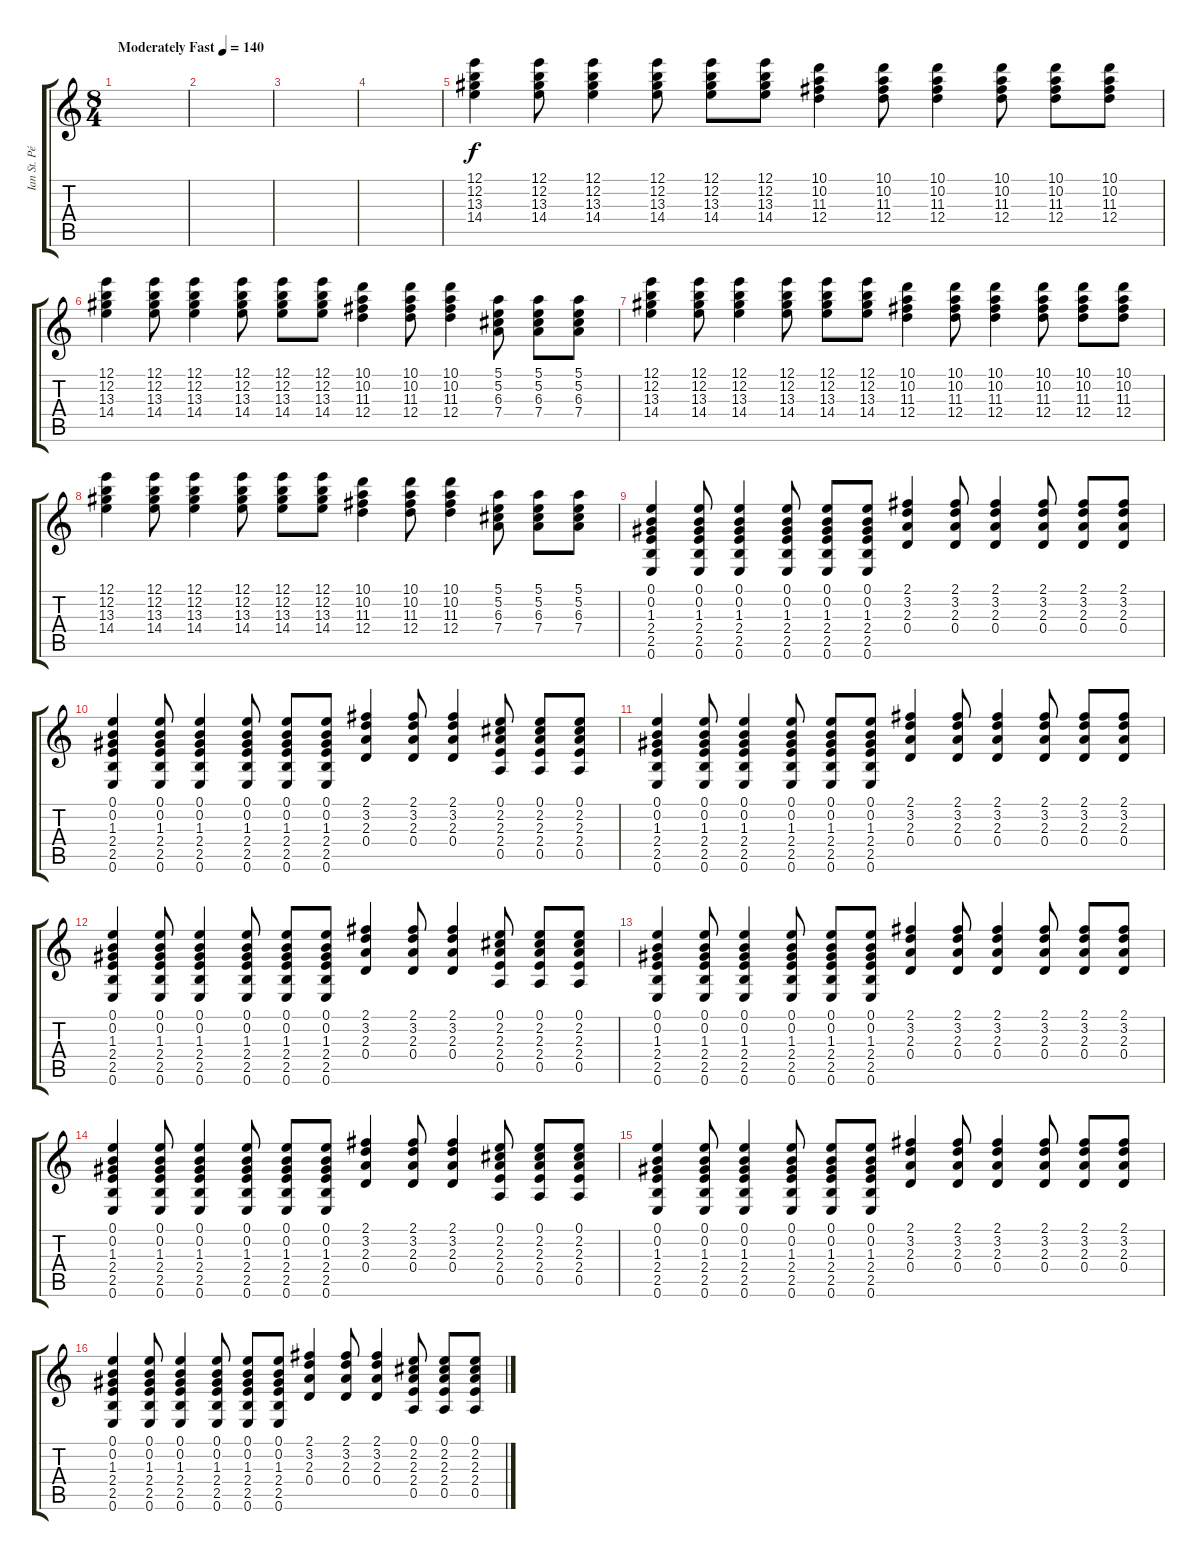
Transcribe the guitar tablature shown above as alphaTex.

\track ("Ian St. Pé" "Ian St. Pé") {instrument distortionguitar}
\staff {score tabs}
\tuning (E4 B3 G3 D3 A2 E2) {hide}
\ts (8 4)
\tempo (140 "Moderately Fast")
\clef g2
\ks c
|
|
|
|
(12.1 12.2 13.3 14.4).4 (12.1 12.2 13.3 14.4).8 (12.1 12.2 13.3 14.4).4 (12.1 12.2 13.3 14.4).8 (12.1 12.2 13.3 14.4).8 (12.1 12.2 13.3 14.4).8 (10.1 10.2 11.3 12.4).4 (10.1 10.2 11.3 12.4).8 (10.1 10.2 11.3 12.4).4 (10.1 10.2 11.3 12.4).8 (10.1 10.2 11.3 12.4).8 (10.1 10.2 11.3 12.4).8 |
(12.1 12.2 13.3 14.4).4 (12.1 12.2 13.3 14.4).8 (12.1 12.2 13.3 14.4).4 (12.1 12.2 13.3 14.4).8 (12.1 12.2 13.3 14.4).8 (12.1 12.2 13.3 14.4).8 (10.1 10.2 11.3 12.4).4 (10.1 10.2 11.3 12.4).8 (10.1 10.2 11.3 12.4).4 (5.1 5.2 6.3 7.4).8 (5.1 5.2 6.3 7.4).8 (5.1 5.2 6.3 7.4).8 |
(12.1 12.2 13.3 14.4).4 (12.1 12.2 13.3 14.4).8 (12.1 12.2 13.3 14.4).4 (12.1 12.2 13.3 14.4).8 (12.1 12.2 13.3 14.4).8 (12.1 12.2 13.3 14.4).8 (10.1 10.2 11.3 12.4).4 (10.1 10.2 11.3 12.4).8 (10.1 10.2 11.3 12.4).4 (10.1 10.2 11.3 12.4).8 (10.1 10.2 11.3 12.4).8 (10.1 10.2 11.3 12.4).8 |
(12.1 12.2 13.3 14.4).4 (12.1 12.2 13.3 14.4).8 (12.1 12.2 13.3 14.4).4 (12.1 12.2 13.3 14.4).8 (12.1 12.2 13.3 14.4).8 (12.1 12.2 13.3 14.4).8 (10.1 10.2 11.3 12.4).4 (10.1 10.2 11.3 12.4).8 (10.1 10.2 11.3 12.4).4 (5.1 5.2 6.3 7.4).8 (5.1 5.2 6.3 7.4).8 (5.1 5.2 6.3 7.4).8 |
(0.1 0.2 1.3 2.4 2.5 0.6).4 (0.1 0.2 1.3 2.4 2.5 0.6).8 (0.1 0.2 1.3 2.4 2.5 0.6).4 (0.1 0.2 1.3 2.4 2.5 0.6).8 (0.1 0.2 1.3 2.4 2.5 0.6).8 (0.1 0.2 1.3 2.4 2.5 0.6).8 (2.1 3.2 2.3 0.4).4 (2.1 3.2 2.3 0.4).8 (2.1 3.2 2.3 0.4).4 (2.1 3.2 2.3 0.4).8 (2.1 3.2 2.3 0.4).8 (2.1 3.2 2.3 0.4).8 |
(0.1 0.2 1.3 2.4 2.5 0.6).4 (0.1 0.2 1.3 2.4 2.5 0.6).8 (0.1 0.2 1.3 2.4 2.5 0.6).4 (0.1 0.2 1.3 2.4 2.5 0.6).8 (0.1 0.2 1.3 2.4 2.5 0.6).8 (0.1 0.2 1.3 2.4 2.5 0.6).8 (2.1 3.2 2.3 0.4).4 (2.1 3.2 2.3 0.4).8 (2.1 3.2 2.3 0.4).4 (0.1 2.2 2.3 2.4 0.5).8 (0.1 2.2 2.3 2.4 0.5).8 (0.1 2.2 2.3 2.4 0.5).8 |
(0.1 0.2 1.3 2.4 2.5 0.6).4 (0.1 0.2 1.3 2.4 2.5 0.6).8 (0.1 0.2 1.3 2.4 2.5 0.6).4 (0.1 0.2 1.3 2.4 2.5 0.6).8 (0.1 0.2 1.3 2.4 2.5 0.6).8 (0.1 0.2 1.3 2.4 2.5 0.6).8 (2.1 3.2 2.3 0.4).4 (2.1 3.2 2.3 0.4).8 (2.1 3.2 2.3 0.4).4 (2.1 3.2 2.3 0.4).8 (2.1 3.2 2.3 0.4).8 (2.1 3.2 2.3 0.4).8 |
(0.1 0.2 1.3 2.4 2.5 0.6).4 (0.1 0.2 1.3 2.4 2.5 0.6).8 (0.1 0.2 1.3 2.4 2.5 0.6).4 (0.1 0.2 1.3 2.4 2.5 0.6).8 (0.1 0.2 1.3 2.4 2.5 0.6).8 (0.1 0.2 1.3 2.4 2.5 0.6).8 (2.1 3.2 2.3 0.4).4 (2.1 3.2 2.3 0.4).8 (2.1 3.2 2.3 0.4).4 (0.1 2.2 2.3 2.4 0.5).8 (0.1 2.2 2.3 2.4 0.5).8 (0.1 2.2 2.3 2.4 0.5).8 |
(0.1 0.2 1.3 2.4 2.5 0.6).4 (0.1 0.2 1.3 2.4 2.5 0.6).8 (0.1 0.2 1.3 2.4 2.5 0.6).4 (0.1 0.2 1.3 2.4 2.5 0.6).8 (0.1 0.2 1.3 2.4 2.5 0.6).8 (0.1 0.2 1.3 2.4 2.5 0.6).8 (2.1 3.2 2.3 0.4).4 (2.1 3.2 2.3 0.4).8 (2.1 3.2 2.3 0.4).4 (2.1 3.2 2.3 0.4).8 (2.1 3.2 2.3 0.4).8 (2.1 3.2 2.3 0.4).8 |
(0.1 0.2 1.3 2.4 2.5 0.6).4 (0.1 0.2 1.3 2.4 2.5 0.6).8 (0.1 0.2 1.3 2.4 2.5 0.6).4 (0.1 0.2 1.3 2.4 2.5 0.6).8 (0.1 0.2 1.3 2.4 2.5 0.6).8 (0.1 0.2 1.3 2.4 2.5 0.6).8 (2.1 3.2 2.3 0.4).4 (2.1 3.2 2.3 0.4).8 (2.1 3.2 2.3 0.4).4 (0.1 2.2 2.3 2.4 0.5).8 (0.1 2.2 2.3 2.4 0.5).8 (0.1 2.2 2.3 2.4 0.5).8 |
(0.1 0.2 1.3 2.4 2.5 0.6).4 (0.1 0.2 1.3 2.4 2.5 0.6).8 (0.1 0.2 1.3 2.4 2.5 0.6).4 (0.1 0.2 1.3 2.4 2.5 0.6).8 (0.1 0.2 1.3 2.4 2.5 0.6).8 (0.1 0.2 1.3 2.4 2.5 0.6).8 (2.1 3.2 2.3 0.4).4 (2.1 3.2 2.3 0.4).8 (2.1 3.2 2.3 0.4).4 (2.1 3.2 2.3 0.4).8 (2.1 3.2 2.3 0.4).8 (2.1 3.2 2.3 0.4).8 |
(0.1 0.2 1.3 2.4 2.5 0.6).4 (0.1 0.2 1.3 2.4 2.5 0.6).8 (0.1 0.2 1.3 2.4 2.5 0.6).4 (0.1 0.2 1.3 2.4 2.5 0.6).8 (0.1 0.2 1.3 2.4 2.5 0.6).8 (0.1 0.2 1.3 2.4 2.5 0.6).8 (2.1 3.2 2.3 0.4).4 (2.1 3.2 2.3 0.4).8 (2.1 3.2 2.3 0.4).4 (0.1 2.2 2.3 2.4 0.5).8 (0.1 2.2 2.3 2.4 0.5).8 (0.1 2.2 2.3 2.4 0.5).8
